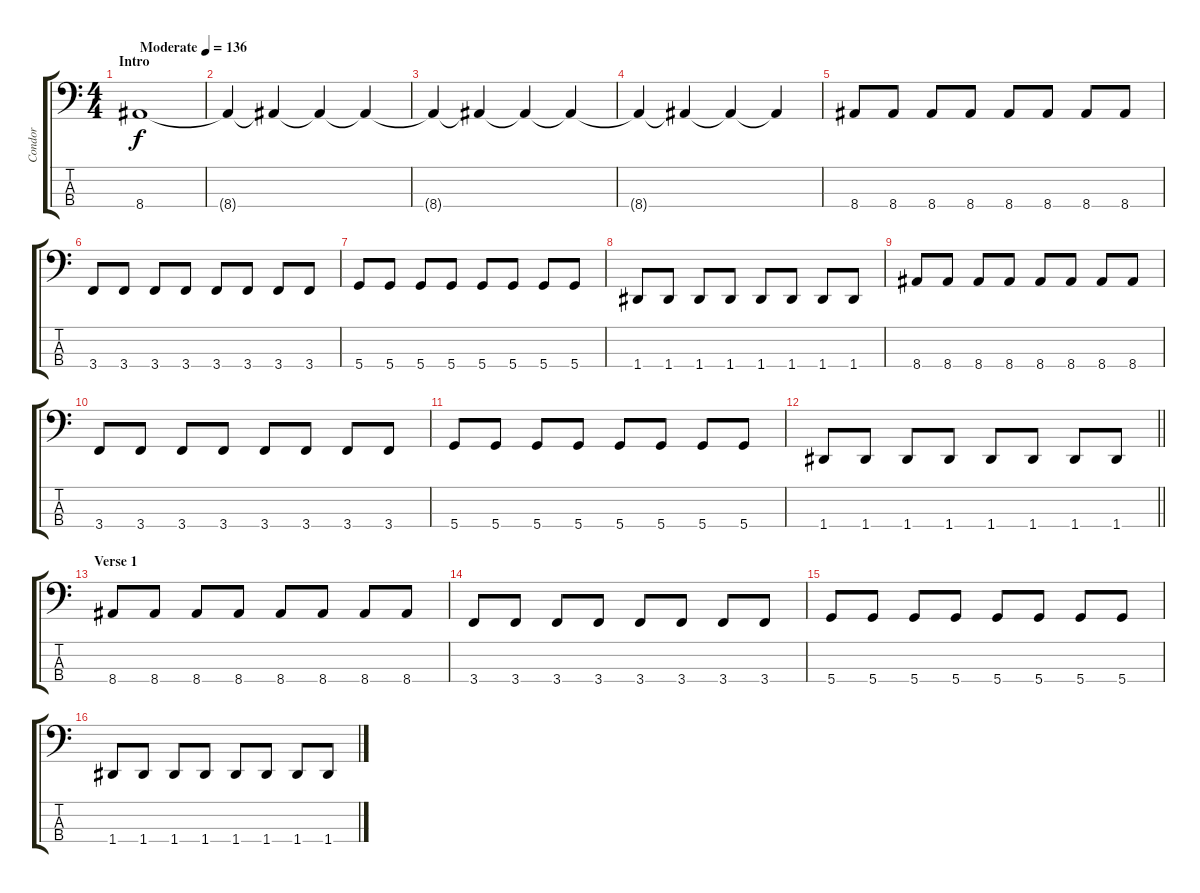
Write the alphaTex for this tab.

\track ("Condor" "Condor") {instrument electricbassfinger}
\staff {score tabs}
\tuning (G2 D2 A1 D1) {hide}
\ts (4 4)
\section ("" "Intro")
\tempo (136 "Moderate")
\clef f4
\ks c
8.4.1{dy f instrument electricbassfinger} |
8.4{t}.4 8.4{t}.4 8.4{t}.4 8.4{t}.4 |
8.4{t}.4 8.4{t}.4 8.4{t}.4 8.4{t}.4 |
8.4{t}.4 8.4{t}.4 8.4{t}.4 8.4{t}.4 |
8.4.8 8.4.8 8.4.8 8.4.8 8.4.8 8.4.8 8.4.8 8.4.8 |
3.4.8 3.4.8 3.4.8 3.4.8 3.4.8 3.4.8 3.4.8 3.4.8 |
5.4.8 5.4.8 5.4.8 5.4.8 5.4.8 5.4.8 5.4.8 5.4.8 |
1.4.8 1.4.8 1.4.8 1.4.8 1.4.8 1.4.8 1.4.8 1.4.8 |
8.4.8 8.4.8 8.4.8 8.4.8 8.4.8 8.4.8 8.4.8 8.4.8 |
3.4.8 3.4.8 3.4.8 3.4.8 3.4.8 3.4.8 3.4.8 3.4.8 |
5.4.8 5.4.8 5.4.8 5.4.8 5.4.8 5.4.8 5.4.8 5.4.8 |
\barLineRight lightlight
1.4.8 1.4.8 1.4.8 1.4.8 1.4.8 1.4.8 1.4.8 1.4.8 |
\section ("" "Verse 1")
8.4.8 8.4.8 8.4.8 8.4.8 8.4.8 8.4.8 8.4.8 8.4.8 |
3.4.8 3.4.8 3.4.8 3.4.8 3.4.8 3.4.8 3.4.8 3.4.8 |
5.4.8 5.4.8 5.4.8 5.4.8 5.4.8 5.4.8 5.4.8 5.4.8 |
1.4.8 1.4.8 1.4.8 1.4.8 1.4.8 1.4.8 1.4.8 1.4.8
